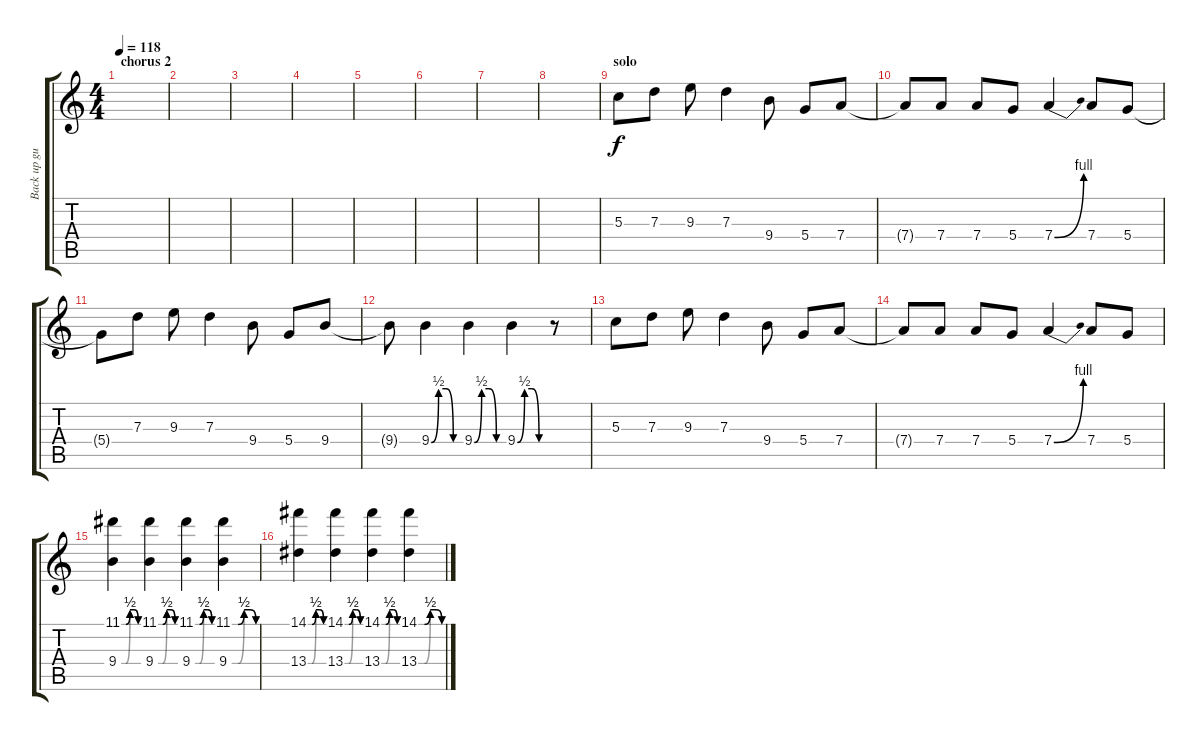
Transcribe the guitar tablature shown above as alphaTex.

\track ("Back up guitar" "Back up gu") {instrument acousticguitarsteel}
\staff {score tabs}
\tuning (E4 B3 G3 D3 A2 E2) {hide}
\ts (4 4)
\section ("" "chorus 2 ")
\tempo 118
\clef g2
\ks c
|
|
|
|
|
|
|
|
\section ("" "solo")
5.3.8{instrument overdrivenguitar} 7.3.8 9.3.8 7.3.4 9.4.8 5.4.8 7.4.8 |
7.4{t}.8 7.4.8 7.4.8 5.4.8 7.4{be (bend 0 0 60 4)}.4 7.4.8 5.4.8 |
5.4{t}.8 7.3.8 9.3.8 7.3.4 9.4.8 5.4.8 9.4.8 |
9.4{t}.8 9.4{be (custom 0 0 15 2 30 2 45 0 60 0)}.4 9.4{be (custom 0 0 15 2 30 2 45 0 60 0)}.4 9.4{be (custom 0 0 15 2 30 2 45 0 60 0)}.4 r.8 |
5.3.8 7.3.8 9.3.8 7.3.4 9.4.8 5.4.8 7.4.8 |
7.4{t}.8 7.4.8 7.4.8 5.4.8 7.4{be (bend 0 0 60 4)}.4 7.4.8 5.4.8 |
(11.1{be (custom 0 0 15 0 30 2 45 2 60 0)} 9.4{be (custom 0 0 15 0 30 2 45 2 60 0)}).4 (11.1{be (custom 0 0 15 0 30 2 45 2 60 0)} 9.4{be (custom 0 0 15 0 30 2 45 2 60 0)}).4 (11.1{be (custom 0 0 15 0 30 2 45 2 60 0)} 9.4{be (custom 0 0 15 0 30 2 45 2 60 0)}).4 (11.1{be (custom 0 0 15 0 30 2 45 2 60 0)} 9.4{be (custom 0 0 15 0 30 2 45 2 60 0)}).4 |
(14.1{be (custom 0 0 15 0 30 2 45 2 60 0)} 13.4{be (custom 0 0 15 0 30 2 45 2 60 0)}).4 (14.1{be (custom 0 0 15 0 30 2 45 2 60 0)} 13.4{be (custom 0 0 15 0 30 2 45 2 60 0)}).4 (14.1{be (custom 0 0 15 0 30 2 45 2 60 0)} 13.4{be (custom 0 0 15 0 30 2 45 2 60 0)}).4 (14.1{be (custom 0 0 15 0 30 2 45 2 60 0)} 13.4{be (custom 0 0 15 0 30 2 45 2 60 0)}).4
